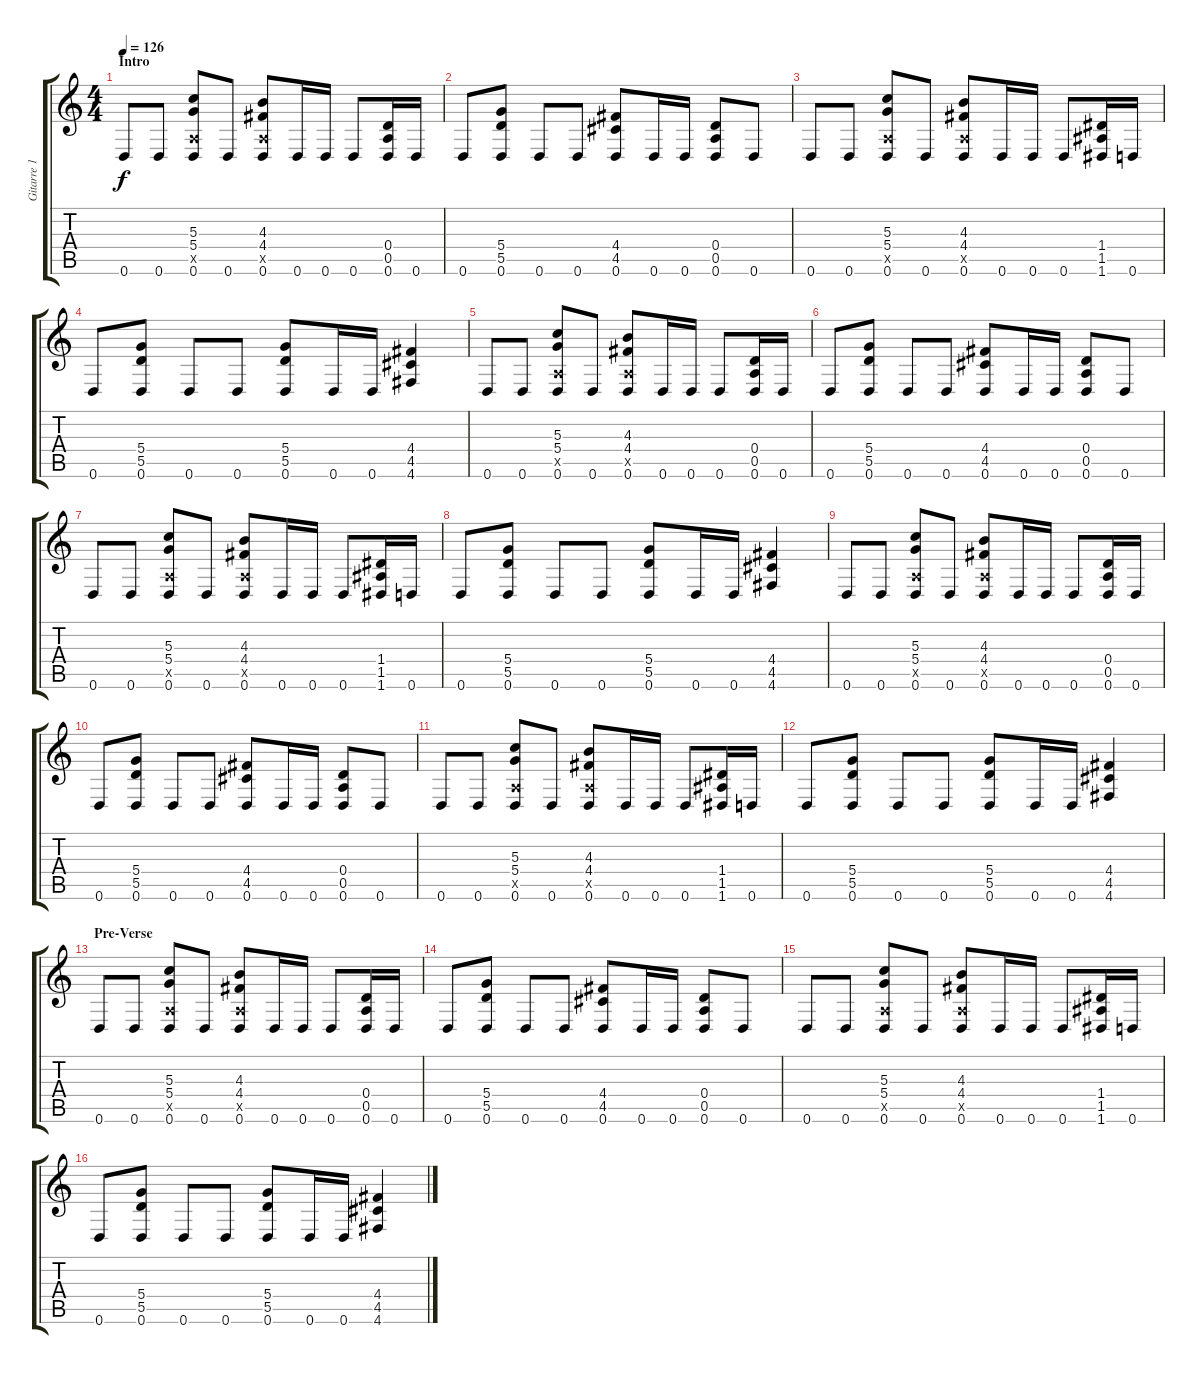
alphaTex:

\track ("Gitarre 1" "Gitarre 1") {instrument distortionguitar}
\staff {score tabs}
\tuning (E4 B3 G3 D3 A2 D2) {hide}
\ts (4 4)
\section ("" "Intro")
\tempo 126
\clef g2
\ks c
0.6.8{dy f balance 8 instrument distortionguitar} 0.6.8 (5.3 5.4 0.5{x} 0.6).8 0.6.8 (4.3 4.4 0.5{x} 0.6).8 0.6.16 0.6.16 0.6.8 (0.4 0.5 0.6).16 0.6.16 |
0.6.8 (5.4 5.5 0.6).8 0.6.8 0.6.8 (4.4 4.5 0.6).8 0.6.16 0.6.16 (0.4 0.5 0.6).8 0.6.8 |
0.6.8 0.6.8 (5.3 5.4 0.5{x} 0.6).8 0.6.8 (4.3 4.4 0.5{x} 0.6).8 0.6.16 0.6.16 0.6.8 (1.4 1.5 1.6).16 0.6.16 |
0.6.8{balance 0} (5.4 5.5 0.6).8 0.6.8 0.6.8 (5.4 5.5 0.6).8 0.6.16 0.6.16 (4.4 4.5 4.6).4 |
0.6.8 0.6.8 (5.3 5.4 0.5{x} 0.6).8 0.6.8 (4.3 4.4 0.5{x} 0.6).8 0.6.16 0.6.16 0.6.8 (0.4 0.5 0.6).16 0.6.16 |
0.6.8 (5.4 5.5 0.6).8 0.6.8 0.6.8 (4.4 4.5 0.6).8 0.6.16 0.6.16 (0.4 0.5 0.6).8 0.6.8 |
0.6.8 0.6.8 (5.3 5.4 0.5{x} 0.6).8 0.6.8 (4.3 4.4 0.5{x} 0.6).8 0.6.16 0.6.16 0.6.8 (1.4 1.5 1.6).16 0.6.16 |
0.6.8 (5.4 5.5 0.6).8 0.6.8 0.6.8 (5.4 5.5 0.6).8 0.6.16 0.6.16 (4.4 4.5 4.6).4 |
0.6.8 0.6.8 (5.3 5.4 0.5{x} 0.6).8 0.6.8 (4.3 4.4 0.5{x} 0.6).8 0.6.16 0.6.16 0.6.8 (0.4 0.5 0.6).16 0.6.16 |
0.6.8 (5.4 5.5 0.6).8 0.6.8 0.6.8 (4.4 4.5 0.6).8 0.6.16 0.6.16 (0.4 0.5 0.6).8 0.6.8 |
0.6.8 0.6.8 (5.3 5.4 0.5{x} 0.6).8 0.6.8 (4.3 4.4 0.5{x} 0.6).8 0.6.16 0.6.16 0.6.8 (1.4 1.5 1.6).16 0.6.16 |
0.6.8 (5.4 5.5 0.6).8 0.6.8 0.6.8 (5.4 5.5 0.6).8 0.6.16 0.6.16 (4.4 4.5 4.6).4 |
\section ("" "Pre-Verse")
0.6.8 0.6.8 (5.3 5.4 0.5{x} 0.6).8 0.6.8 (4.3 4.4 0.5{x} 0.6).8 0.6.16 0.6.16 0.6.8 (0.4 0.5 0.6).16 0.6.16 |
0.6.8 (5.4 5.5 0.6).8 0.6.8 0.6.8 (4.4 4.5 0.6).8 0.6.16 0.6.16 (0.4 0.5 0.6).8 0.6.8 |
0.6.8 0.6.8 (5.3 5.4 0.5{x} 0.6).8 0.6.8 (4.3 4.4 0.5{x} 0.6).8 0.6.16 0.6.16 0.6.8 (1.4 1.5 1.6).16 0.6.16 |
0.6.8 (5.4 5.5 0.6).8 0.6.8 0.6.8 (5.4 5.5 0.6).8 0.6.16 0.6.16 (4.4 4.5 4.6).4
